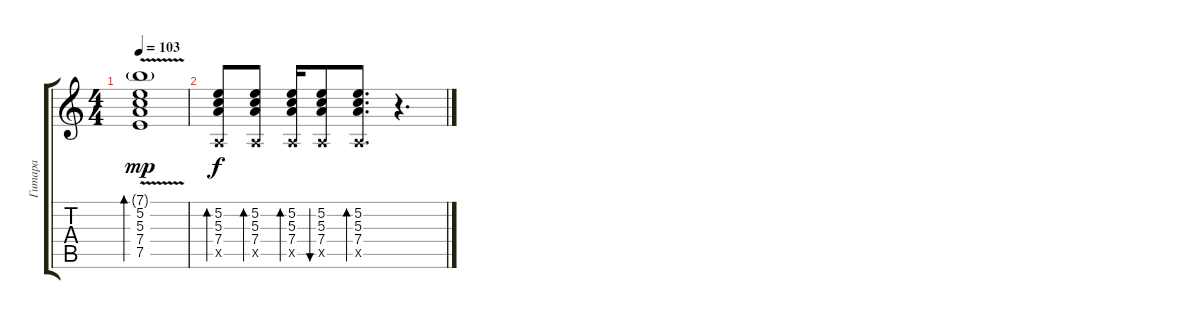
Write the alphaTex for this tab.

\track ("Гитара" "Гитара") {instrument electricguitarjazz}
\staff {score tabs}
\tuning (E4 B3 G3 D3 A2 E2) {hide}
\ts (4 4)
\tempo 103
\clef g2
\ks c
(7.1{v g} 5.2 5.3{v} 7.4{v} 7.5{v}).1{bd 60 dy mp} |
(5.2 5.3 7.4 0.5{x}).8{bd 60 dy f} (5.2 5.3 7.4 0.5{x}).8{bd 60} (5.2 5.3 7.4 0.5{x}).16{bd 60} (5.2 5.3 7.4 0.5{x}).8{bu 60} (5.2 5.3 7.4 0.5{x}).8{d bd 60} r.4{d}
